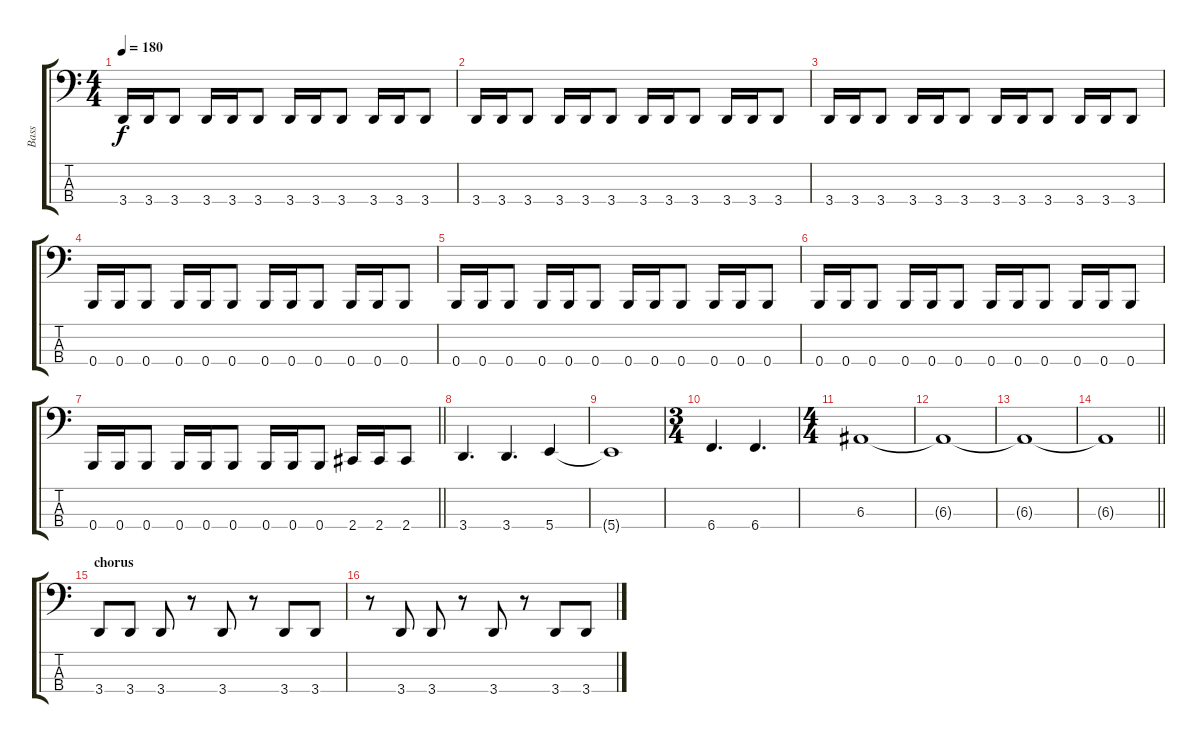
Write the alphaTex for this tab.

\track ("Bass" "Bass") {instrument electricbassfinger}
\staff {score tabs}
\tuning (D2 A1 E1 B0) {hide}
\ts (4 4)
\tempo 180
\clef f4
\ks c
3.4.16{dy f} 3.4.16 3.4.8 3.4.16 3.4.16 3.4.8 3.4.16 3.4.16 3.4.8 3.4.16 3.4.16 3.4.8 |
3.4.16 3.4.16 3.4.8 3.4.16 3.4.16 3.4.8 3.4.16 3.4.16 3.4.8 3.4.16 3.4.16 3.4.8 |
3.4.16 3.4.16 3.4.8 3.4.16 3.4.16 3.4.8 3.4.16 3.4.16 3.4.8 3.4.16 3.4.16 3.4.8 |
0.4.16 0.4.16 0.4.8 0.4.16 0.4.16 0.4.8 0.4.16 0.4.16 0.4.8 0.4.16 0.4.16 0.4.8 |
0.4.16 0.4.16 0.4.8 0.4.16 0.4.16 0.4.8 0.4.16 0.4.16 0.4.8 0.4.16 0.4.16 0.4.8 |
0.4.16 0.4.16 0.4.8 0.4.16 0.4.16 0.4.8 0.4.16 0.4.16 0.4.8 0.4.16 0.4.16 0.4.8 |
\barLineRight lightlight
0.4.16 0.4.16 0.4.8 0.4.16 0.4.16 0.4.8 0.4.16 0.4.16 0.4.8 2.4.16 2.4.16 2.4.8 |
3.4.4{d} 3.4.4{d} 5.4.4 |
5.4{t}.1 |
\ts (3 4)
6.4.4{d} 6.4.4{d} |
\ts (4 4)
6.3.1 |
6.3{t}.1 |
6.3{t}.1 |
\barLineRight lightlight
6.3{t}.1 |
\section ("" "chorus")
3.4.8 3.4.8 3.4.8 r.8 3.4.8 r.8 3.4.8 3.4.8 |
r.8 3.4.8 3.4.8 r.8 3.4.8 r.8 3.4.8 3.4.8
